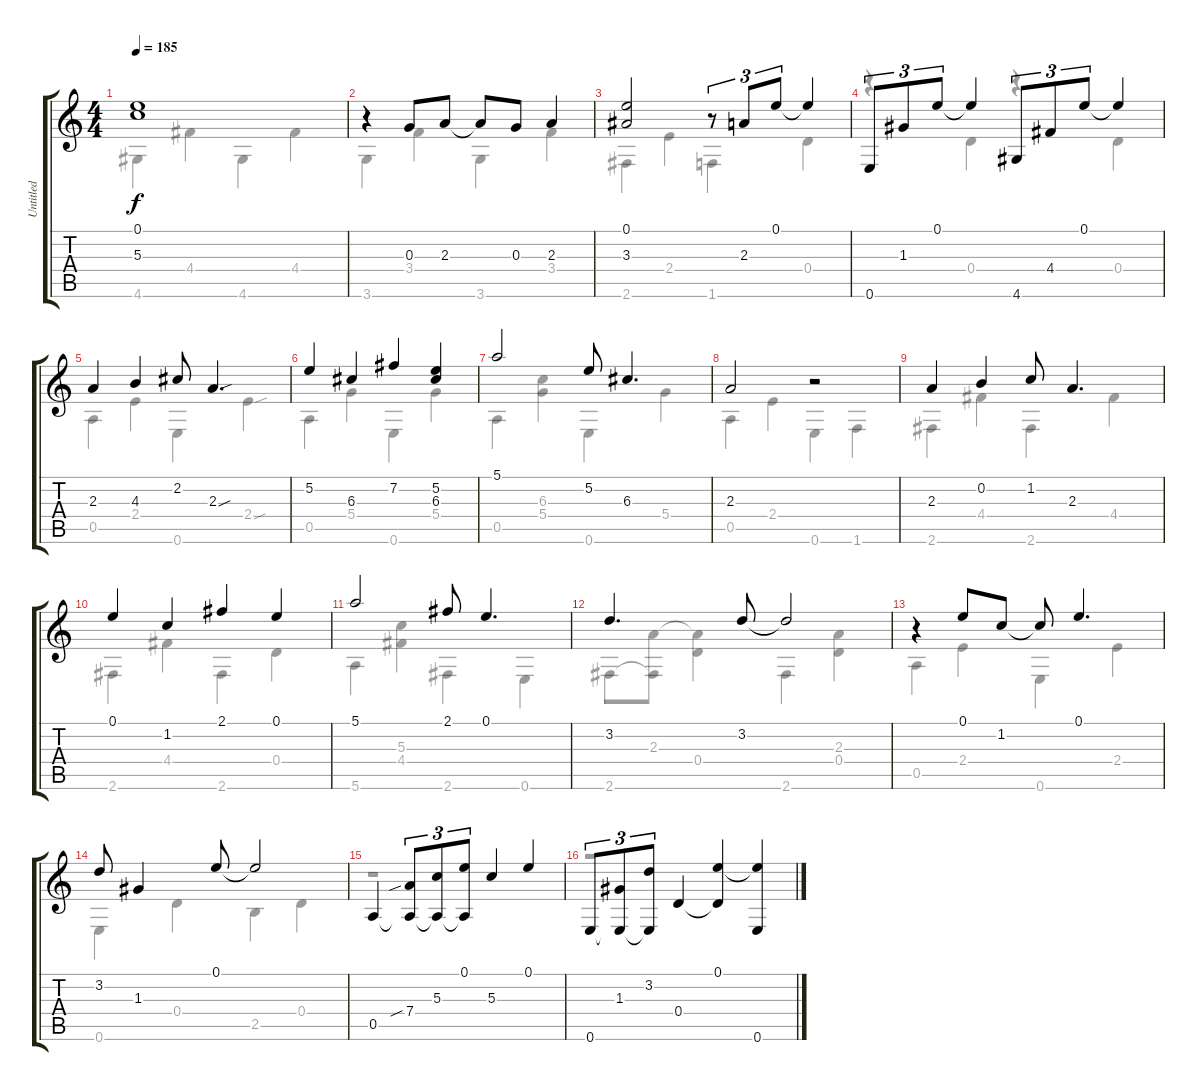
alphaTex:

\track ("Untitled" "Untitled") {instrument acousticguitarsteel}
\staff {score tabs}
\tuning (E4 B3 G3 D3 A2 E2) {hide}
\voice
\ts (4 4)
\tempo 185
\clef g2
\ks c
(0.1 5.3).1{dy f} |
r.4 0.3.8 2.3.8 2.3{t}.8 0.3.8 2.3.4 |
(0.1 3.3).2 r.8{tu (3 2)} 2.3.8{tu (3 2)} 0.1.8{tu (3 2)} 0.1{t}.4 |
0.6.8{tu (3 2)} 1.3.8{tu (3 2)} 0.1.8{tu (3 2)} 0.1{t}.4 4.6.8{tu (3 2)} 4.4.8{tu (3 2)} 0.1.8{tu (3 2)} 0.1{t}.4 |
2.3.4 4.3.4 2.2.8 2.3{sou}.4{d} |
5.2.4 6.3.4 7.2.4 (5.2 6.3).4 |
5.1.2 5.2.8 6.3.4{d} |
2.3.2 r.2 |
2.3.4 0.2.4 1.2.8 2.3.4{d} |
0.1.4 1.2.4 2.1.4 0.1.4 |
5.1.2 2.1.8 0.1.4{d} |
3.2.4{d} 3.2.8 3.2{t}.2 |
r.4 0.1.8 1.2.8 1.2{t}.8 0.1.4{d} |
3.2.8 1.3.4 0.1.8 0.1{t}.2 |
0.5.4 (7.4{sib} 0.5{t}).8{tu (3 2)} (5.3 0.5{t}).8{tu (3 2)} (0.1 0.5{t}).8{tu (3 2)} 5.3.4 0.1.4 |
0.6.8{tu (3 2)} (1.3 0.6{t}).8{tu (3 2)} (3.2 0.6{t}).8{tu (3 2)} 0.4.4 (0.1 0.4{t}).4 (0.1{t} 0.6).4
\voice
\clef g2
\ottava regular
\simile none
\ks c
4.6.4{dy f} 4.4.4 4.6.4 4.4.4 |
3.6.4 3.4.4 3.6.4 3.4.4 |
2.6.4 2.4.4 1.6.4 0.4.4 |
r.4 0.4.4 r.4 0.4.4 |
0.5.4 2.4.4 0.6.4 2.4{sou}.4 |
0.5.4 5.4.4 0.6.4 5.4.4 |
0.5.4 (6.3 5.4).4 0.6.4 5.4.4 |
0.5.4 2.4.4 0.6.4 1.6.4 |
2.6.4 4.4.4 2.6.4 4.4.4 |
2.6.4 4.4.4 2.6.4 0.4.4 |
5.6.4 (5.3 4.4).4 2.6.4 0.6.4 |
2.6.8 (2.3 2.6{t}).8 (2.3{t} 0.4).4 2.6.4 (2.3 0.4).4 |
0.5.4 2.4.4 0.6.4 2.4.4 |
0.6.4 0.4.4 2.5.4 0.4.4 |
r.1 |
r.1
